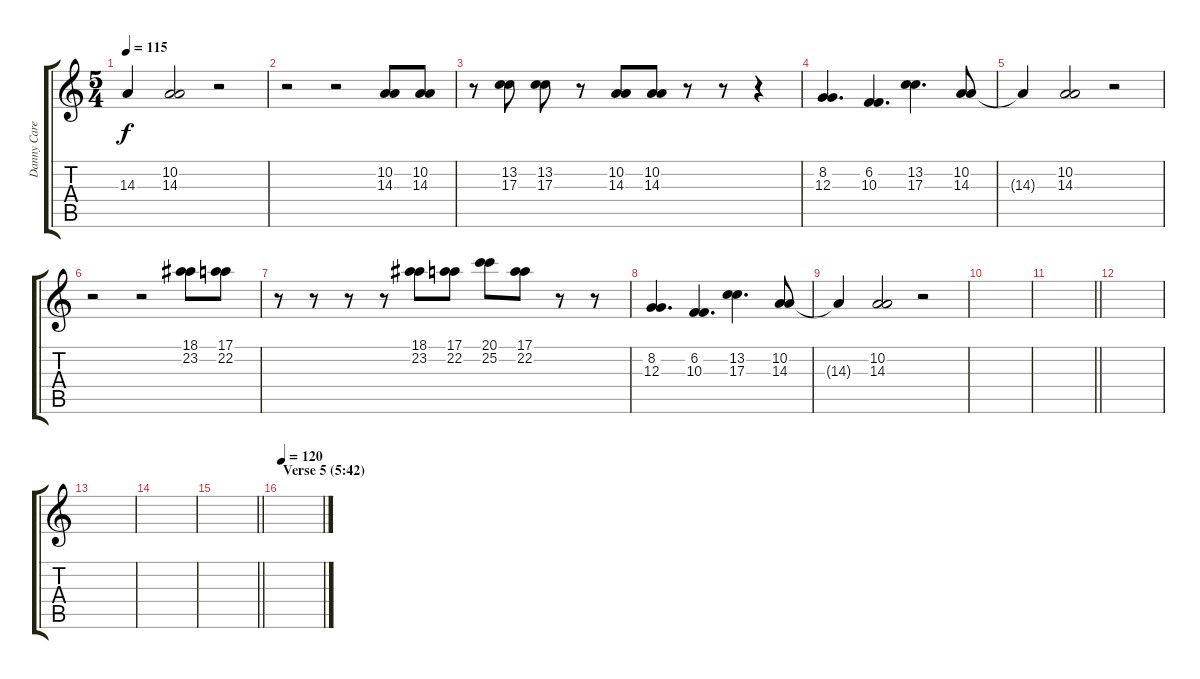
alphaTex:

\track ("Danny Carey" "Danny Care") {instrument vibraphone}
\staff {score tabs}
\tuning (E4 B3 G3 D3 A2 E2) {hide}
\ts (5 4)
\tempo 115
\clef g2
\ks c
14.3{t}.4{dy f} (10.2 14.3).2 r.2 |
r.2 r.2 (10.2 14.3).8 (10.2 14.3).8 |
r.8 (13.2 17.3).8 (13.2 17.3).8 r.8 (10.2 14.3).8 (10.2 14.3).8 r.8 r.8 r.4 |
(8.2 12.3).4{d} (6.2 10.3).4{d} (13.2 17.3).4{d} (10.2 14.3).8 |
14.3{t}.4 (10.2 14.3).2 r.2 |
r.2 r.2 (18.1 23.2).8 (17.1 22.2).8 |
r.8 r.8 r.8 r.8 (18.1 23.2).8 (17.1 22.2).8 (20.1 25.2).8 (17.1 22.2).8 r.8 r.8 |
(8.2 12.3).4{d} (6.2 10.3).4{d} (13.2 17.3).4{d} (10.2 14.3).8 |
14.3{t}.4 (10.2 14.3).2 r.2 |
|
\barLineRight lightlight
|
|
|
|
\barLineRight lightlight
|
\section ("" "Verse 5 (5:42)")
\tempo 120
